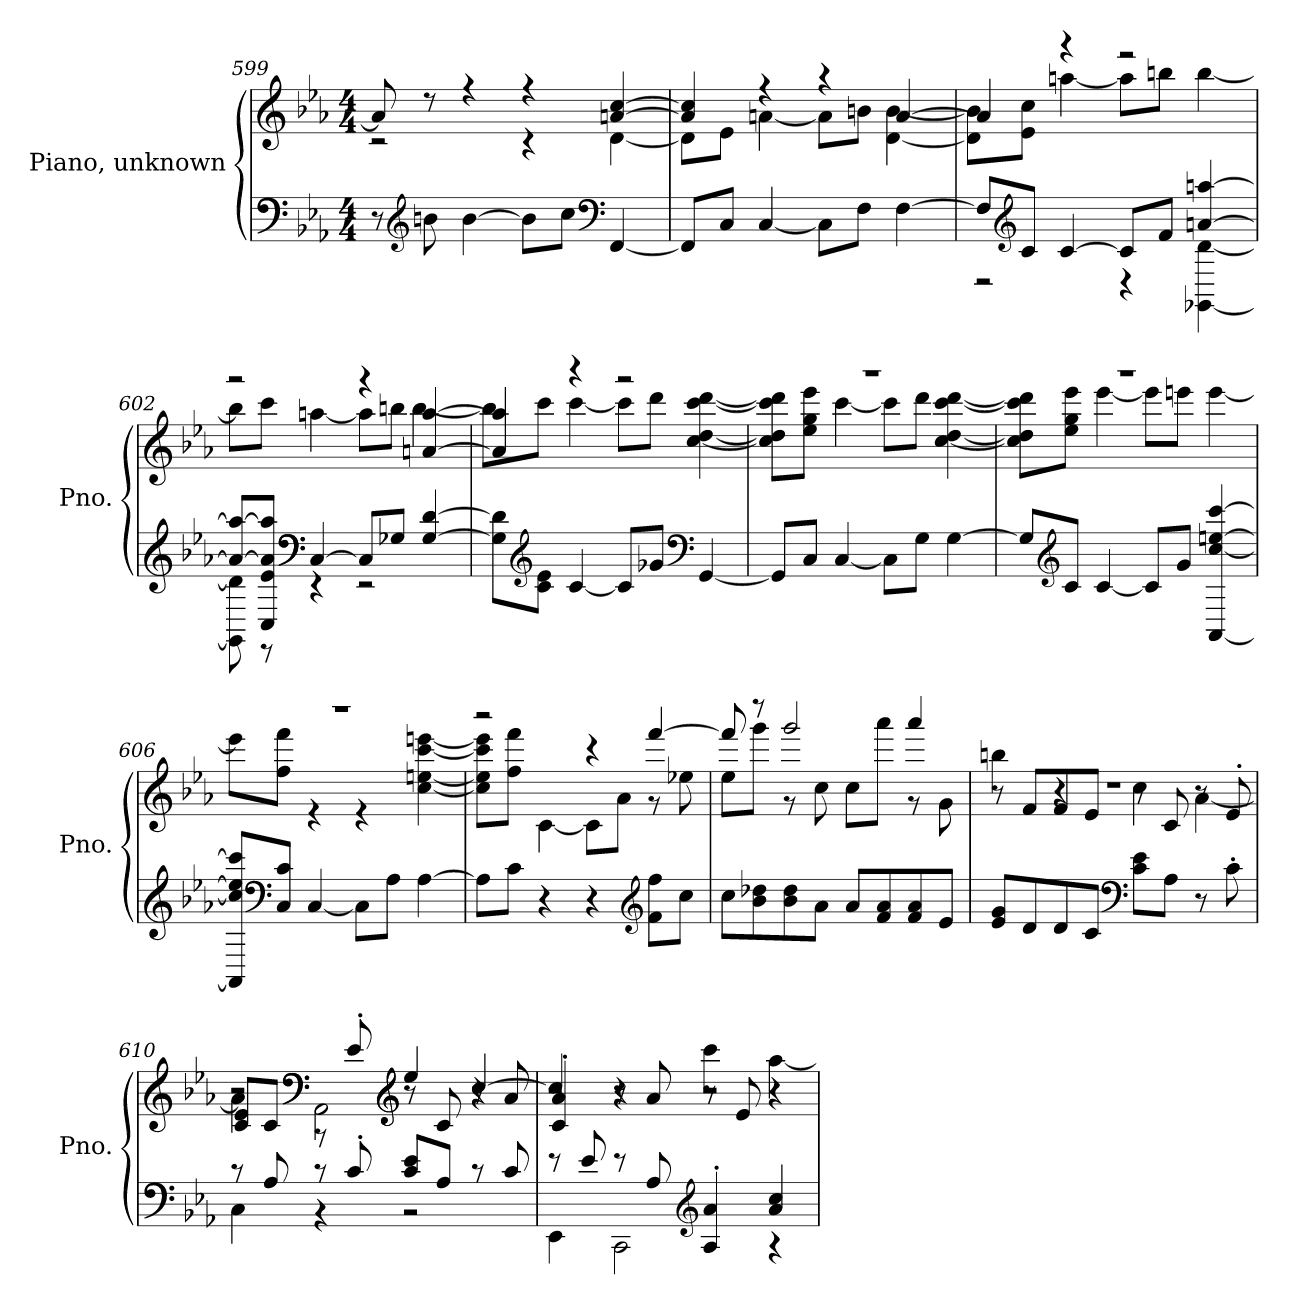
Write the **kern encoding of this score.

**kern	**kern
*part1	*part1
*staff2	*staff1
*I"Piano, unknown	*
*I'Pno.	*
*clefF4	*clefG2
*k[b-e-a-]	*k[b-e-a-]
*M4/4	*M4/4
=599	=599
*	*^
8r	8a/]	2r
*clefG2	*	*
8bn\	8r	.
[4b\	4r	.
8b\L]	4r	4r
8cc\J	.	.
*clefF4	*	*
[4FF/	[4an/ [4cc/	[4d\
!!LO:LB:g=z	!!
=600	=600	=600
8FF/L]	4a/] 4cc/]	8d\L]
8C/J	.	8e-\J
[4C/	4r	[4an\
8C\L]	4r	8a\L]
8F\J	.	8bn\J
[4F\	[4a/	[4d\ [4b\
=601	=601	=601
*^	*	*
8F/L]	2r	4a/]	8d\] 8b\]L
*clefG2	*	*	*
8c/J	.	.	8e-\ 8cc\J
[4c/	.	4r	[4aan\
8c/L]	4r	2r	8aa\L]
8f/J	.	.	8bbn\J
[4an/ [4aan/	[4GG-X\ [4d\	.	[4bb\
=602	=602	=602	=602
8a/_ 8aa/_L	8GG-\] 8d\]	2r	8bb\L]
8C/ 8e-/ 8a/] 8aa/]J	8r	.	8ccc\J
*clefF4	*	*	*
[4C/	4r	.	[4aan\
8C/L]	2r	4r	8aa\L]
8G-X/J	.	.	8bbn\J
[4G-/ [4d/	.	[4an/ [4aa/	[4bb\
*v	*v	*	*
=603	=603	=603
8G-\] 8d\]L	4a/] 4aa/]	8bb\L]
*clefG2	*	*
8c\ 8e-\J	.	8ccc\J
[4c/	4r	[4ccc\
8c/L]	2r	8ccc\L]
8g-X/J	.	8ddd\J
*clefF4	*	*
[4GG/	.	[4cc\ [4dd\ [4ccc\ [4ddd\
!!LO:LB:g=z	!!
=604	=604	=604
8GG/L]	1r	8cc\] 8dd\] 8ccc\] 8ddd\]L
8C/J	.	8ee-\ 8gg\ 8eee-\J
[4C/	.	[4ccc\
8C\L]	.	8ccc\L]
8G\J	.	8ddd\J
[4G\	.	[4cc\ [4dd\ [4ccc\ [4ddd\
=605	=605	=605
8G/L]	1r	8cc\] 8dd\] 8ccc\] 8ddd\]L
*clefG2	*	*
8c/J	.	8ee-\ 8gg\ 8eee-\J
[4c/	.	[4eee-\
8c/L]	.	8eee-\L]
8g/J	.	8eeen\J
[4AA-/ [4cc/ [4een/ [4ccc/	.	[4eee\
=606	=606	=606
8AA-/] 8cc/] 8ee/] 8ccc/]L	1r	8eee\L]
*clefF4	*	*
8C/ 8c/J	.	8ff\ 8fff\J
[4C/	.	4r
8C\L]	.	4r
8A-\J	.	.
[4A-\	.	[4cc\ [4een\ [4ccc\ [4eeen\
=607	=607	=607
8A-\L]	2r	8cc\] 8ee\] 8ccc\] 8eee\]L
8c\J	.	8ff\ 8fff\J
4r	.	[4c\
4r	4r	8c\L]
.	.	8a-\J
*clefG2	*	*
8f\ 8ff\L	[4fff/	8r
8cc\J	.	8ee-X\
!!LO:LB:g=z	!!
=608	=608	=608
8cc\L	8fff/]	8ee-\L
8b-\ 8dd-X\	8r	8ggg\J
8b-\ 8dd-\	2ggg/	8r
8a-\J	.	8cc\
8a-/L	.	8cc\L
8f/ 8a-/	.	8aaa-\J
8f/ 8a-/	4aaa-/	8r
8e-/J	.	8g\
=609	=609	=609
*	*	*^
8e-/ 8g/L	1r	4bbn\	8r
8d/	.	.	8f/L
8d/	.	4r	8f/
8c/J	.	.	8e-/J
*clefF4	*	*	*
8c\ 8e-\L	.	4cc\	8r
8A-\J	.	.	8c/
8r	.	[4a-\	8r
8c'\	.	.	8e-'/
=610	=610	=610	=610
*^	*	*	*
8r	4C\	2r	4a-\]	8c/ 8e-/L
8A-/	.	.	.	8c/J
*	*	*clefF4	*	*
8r	4r	.	2AA-\	8r
8c'/	.	.	.	8e-'/
*	*	*clefG2	*	*
8c/ 8e-/L	2r	4ee-/	.	8r
8A-/J	.	.	.	8c/
8r	.	[4cc/	4r	8r
8c/	.	.	.	8a-/
!!LO:LB:g=z	!!	!!
=611	=611	=611	=611	=611
8r	4EE-\	4cc/]	2r	4c/' 4a-/'
8e-/	.	.	.	.
8r	2CC\	4r	.	8r
8A-/	.	.	.	8a-/
*clefG2	*	*	*	*
4A-/' 4a-/'	.	2r	4ccc\	8r
.	.	.	.	8e-/
4a-/ 4cc/	4r	.	[4aa-\	4r
*v	*v	*	*	*
*	*v	*v	*v
=	=
*-	*-
